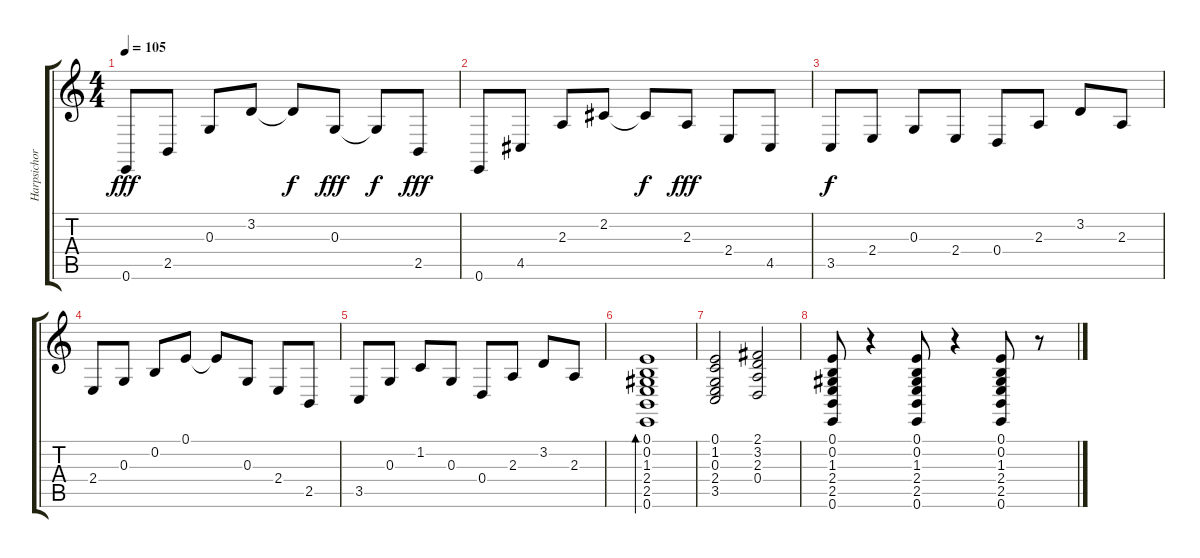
\track ("Harpsichord" "Harpsichor") {instrument harpsichord}
\staff {score tabs}
\tuning (E4 B3 G3 D3 A2 E2) {hide}
\ts (4 4)
\tempo 105
\clef g2
\ks c
0.6.8{dy fff} 2.5.8 0.3.8 3.2.8 3.2{t}.8{dy f} 0.3.8{dy fff} 0.3{t}.8{dy f} 2.5.8{dy fff} |
0.6.8 4.5.8 2.3.8 2.2.8 2.2{t}.8{dy f} 2.3.8{dy fff} 2.4.8 4.5.8 |
3.5.8{dy f} 2.4.8 0.3.8 2.4.8 0.4.8 2.3.8 3.2.8 2.3.8 |
2.4.8 0.3.8 0.2.8 0.1.8 0.1{t}.8 0.3.8 2.4.8 2.5.8 |
3.5.8 0.3.8 1.2.8 0.3.8 0.4.8 2.3.8 3.2.8 2.3.8 |
(0.1 0.2 1.3 2.4 2.5 0.6).1{bd 240} |
(0.1 1.2 0.3 2.4 3.5).2 (2.1 3.2 2.3 0.4).2 |
(0.1 0.2 1.3 2.4 2.5 0.6).8 r.4 (0.1 0.2 1.3 2.4 2.5 0.6).8 r.4 (0.1 0.2 1.3 2.4 2.5 0.6).8 r.8
